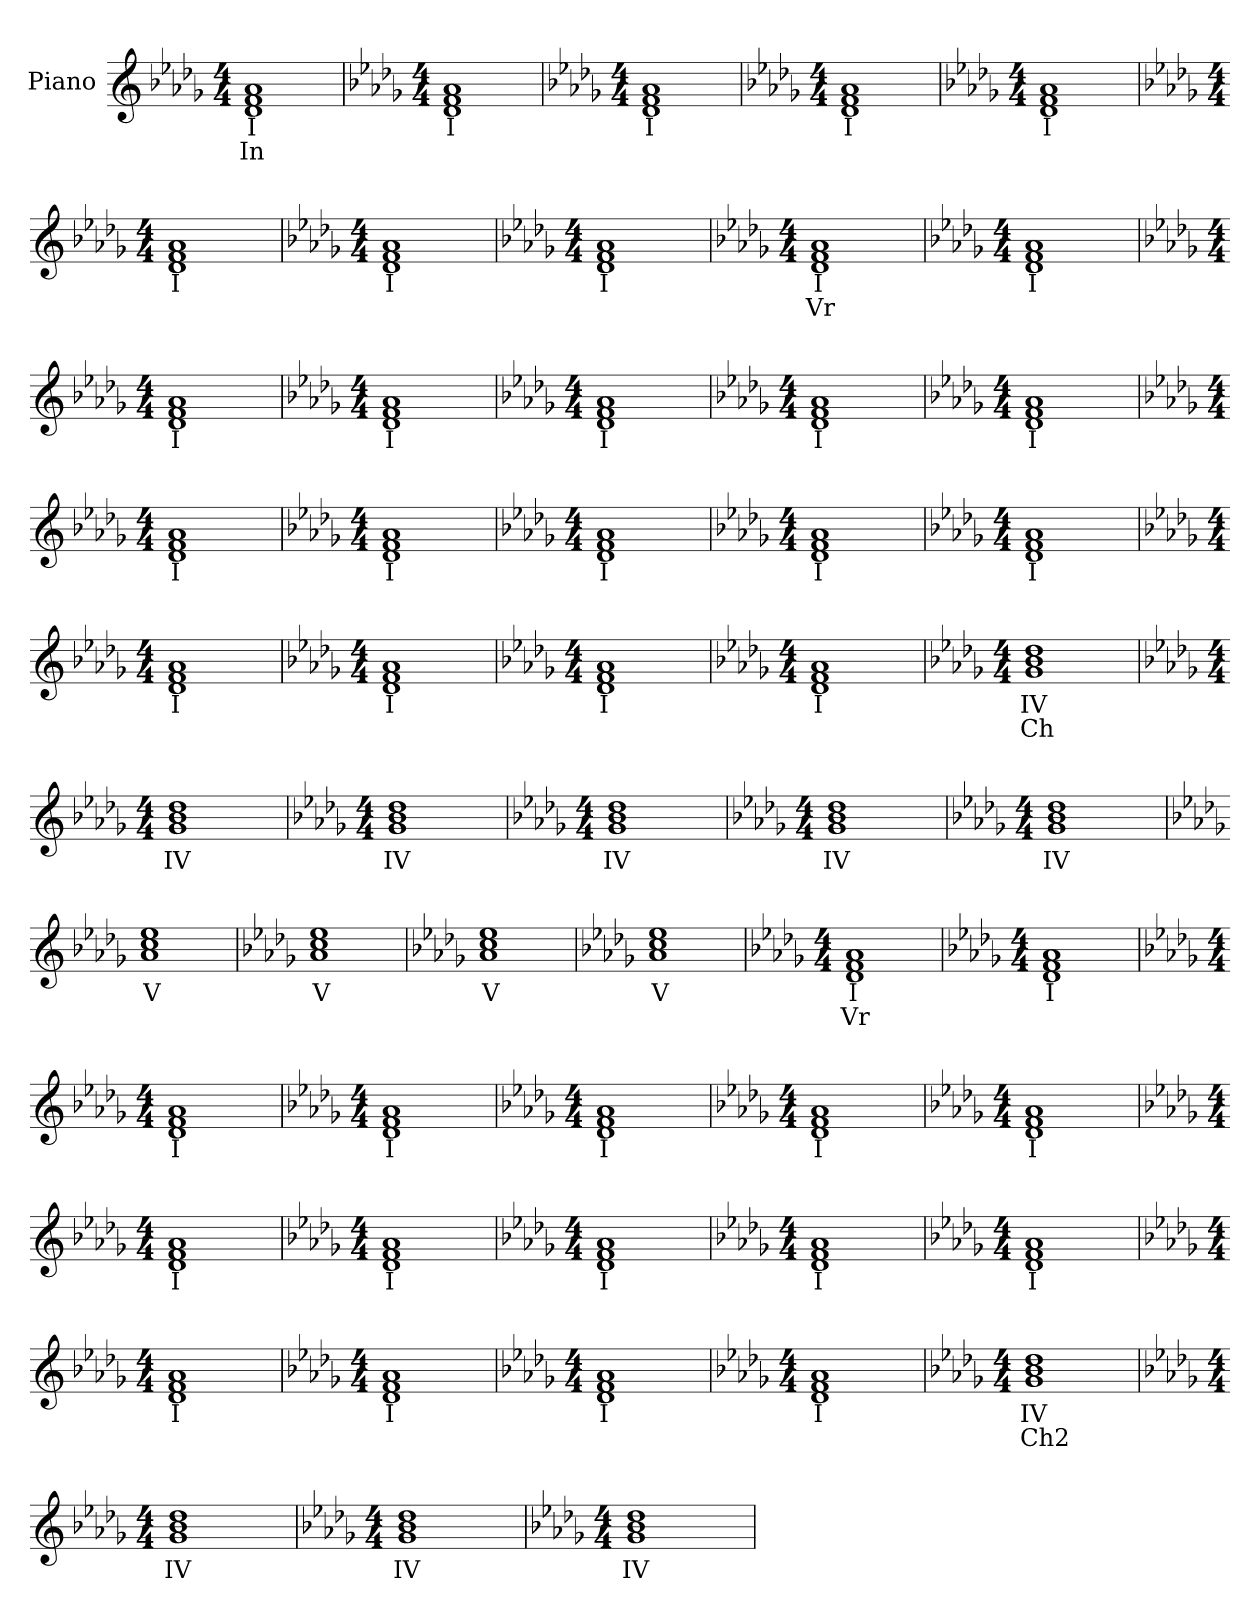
**kern	**text	**text
*part1	*part1	*part1
*staff1	*staff1	*staff1
*I"Piano	*	*
*I'Pno	*	*
*k[b-e-a-d-g-]	*	*
*D-:	*	*
*M4/4	*	*
=	=	=
1d- 1f 1a-	I	In
=	=	=
*k[b-e-a-d-g-]	*	*
*D-:	*	*
*M4/4	*	*
1d- 1f 1a-	I	.
=	=	=
*k[b-e-a-d-g-]	*	*
*D-:	*	*
*M4/4	*	*
1d- 1f 1a-	I	.
=	=	=
*k[b-e-a-d-g-]	*	*
*D-:	*	*
*M4/4	*	*
1d- 1f 1a-	I	.
=	=	=
*k[b-e-a-d-g-]	*	*
*D-:	*	*
*M4/4	*	*
1d- 1f 1a-	I	.
=	=	=
*k[b-e-a-d-g-]	*	*
*D-:	*	*
*M4/4	*	*
1d- 1f 1a-	I	.
=	=	=
*k[b-e-a-d-g-]	*	*
*D-:	*	*
*M4/4	*	*
1d- 1f 1a-	I	.
=	=	=
*k[b-e-a-d-g-]	*	*
*D-:	*	*
*M4/4	*	*
1d- 1f 1a-	I	.
=	=	=
*k[b-e-a-d-g-]	*	*
*D-:	*	*
*M4/4	*	*
1d- 1f 1a-	I	Vr
=	=	=
*k[b-e-a-d-g-]	*	*
*D-:	*	*
*M4/4	*	*
1d- 1f 1a-	I	.
=	=	=
*k[b-e-a-d-g-]	*	*
*D-:	*	*
*M4/4	*	*
1d- 1f 1a-	I	.
=	=	=
*k[b-e-a-d-g-]	*	*
*D-:	*	*
*M4/4	*	*
1d- 1f 1a-	I	.
=	=	=
*k[b-e-a-d-g-]	*	*
*D-:	*	*
*M4/4	*	*
1d- 1f 1a-	I	.
=	=	=
*k[b-e-a-d-g-]	*	*
*D-:	*	*
*M4/4	*	*
1d- 1f 1a-	I	.
=	=	=
*k[b-e-a-d-g-]	*	*
*D-:	*	*
*M4/4	*	*
1d- 1f 1a-	I	.
=	=	=
*k[b-e-a-d-g-]	*	*
*D-:	*	*
*M4/4	*	*
1d- 1f 1a-	I	.
=	=	=
*k[b-e-a-d-g-]	*	*
*D-:	*	*
*M4/4	*	*
1d- 1f 1a-	I	.
=	=	=
*k[b-e-a-d-g-]	*	*
*D-:	*	*
*M4/4	*	*
1d- 1f 1a-	I	.
=	=	=
*k[b-e-a-d-g-]	*	*
*D-:	*	*
*M4/4	*	*
1d- 1f 1a-	I	.
=	=	=
*k[b-e-a-d-g-]	*	*
*D-:	*	*
*M4/4	*	*
1d- 1f 1a-	I	.
=	=	=
*k[b-e-a-d-g-]	*	*
*D-:	*	*
*M4/4	*	*
1d- 1f 1a-	I	.
=	=	=
*k[b-e-a-d-g-]	*	*
*D-:	*	*
*M4/4	*	*
1d- 1f 1a-	I	.
=	=	=
*k[b-e-a-d-g-]	*	*
*D-:	*	*
*M4/4	*	*
1d- 1f 1a-	I	.
=	=	=
*k[b-e-a-d-g-]	*	*
*D-:	*	*
*M4/4	*	*
1d- 1f 1a-	I	.
=	=	=
*k[b-e-a-d-g-]	*	*
*D-:	*	*
*M4/4	*	*
1g- 1b- 1dd-	IV	Ch
=	=	=
*k[b-e-a-d-g-]	*	*
*D-:	*	*
*M4/4	*	*
1g- 1b- 1dd-	IV	.
=	=	=
*k[b-e-a-d-g-]	*	*
*D-:	*	*
*M4/4	*	*
1g- 1b- 1dd-	IV	.
=	=	=
*k[b-e-a-d-g-]	*	*
*D-:	*	*
*M4/4	*	*
1g- 1b- 1dd-	IV	.
=	=	=
*k[b-e-a-d-g-]	*	*
*D-:	*	*
*M4/4	*	*
1g- 1b- 1dd-	IV	.
=	=	=
*k[b-e-a-d-g-]	*	*
*D-:	*	*
*M4/4	*	*
1g- 1b- 1dd-	IV	.
=	=	=
*k[b-e-a-d-g-]	*	*
*D-:	*	*
1a- 1cc 1ee-	V	.
=	=	=
*k[b-e-a-d-g-]	*	*
*D-:	*	*
1a- 1cc 1ee-	V	.
=	=	=
*k[b-e-a-d-g-]	*	*
*D-:	*	*
1a- 1cc 1ee-	V	.
=	=	=
*k[b-e-a-d-g-]	*	*
*D-:	*	*
1a- 1cc 1ee-	V	.
=	=	=
*k[b-e-a-d-g-]	*	*
*D-:	*	*
*M4/4	*	*
1d- 1f 1a-	I	Vr
=	=	=
*k[b-e-a-d-g-]	*	*
*D-:	*	*
*M4/4	*	*
1d- 1f 1a-	I	.
=	=	=
*k[b-e-a-d-g-]	*	*
*D-:	*	*
*M4/4	*	*
1d- 1f 1a-	I	.
=	=	=
*k[b-e-a-d-g-]	*	*
*D-:	*	*
*M4/4	*	*
1d- 1f 1a-	I	.
=	=	=
*k[b-e-a-d-g-]	*	*
*D-:	*	*
*M4/4	*	*
1d- 1f 1a-	I	.
=	=	=
*k[b-e-a-d-g-]	*	*
*D-:	*	*
*M4/4	*	*
1d- 1f 1a-	I	.
=	=	=
*k[b-e-a-d-g-]	*	*
*D-:	*	*
*M4/4	*	*
1d- 1f 1a-	I	.
=	=	=
*k[b-e-a-d-g-]	*	*
*D-:	*	*
*M4/4	*	*
1d- 1f 1a-	I	.
=	=	=
*k[b-e-a-d-g-]	*	*
*D-:	*	*
*M4/4	*	*
1d- 1f 1a-	I	.
=	=	=
*k[b-e-a-d-g-]	*	*
*D-:	*	*
*M4/4	*	*
1d- 1f 1a-	I	.
=	=	=
*k[b-e-a-d-g-]	*	*
*D-:	*	*
*M4/4	*	*
1d- 1f 1a-	I	.
=	=	=
*k[b-e-a-d-g-]	*	*
*D-:	*	*
*M4/4	*	*
1d- 1f 1a-	I	.
=	=	=
*k[b-e-a-d-g-]	*	*
*D-:	*	*
*M4/4	*	*
1d- 1f 1a-	I	.
=	=	=
*k[b-e-a-d-g-]	*	*
*D-:	*	*
*M4/4	*	*
1d- 1f 1a-	I	.
=	=	=
*k[b-e-a-d-g-]	*	*
*D-:	*	*
*M4/4	*	*
1d- 1f 1a-	I	.
=	=	=
*k[b-e-a-d-g-]	*	*
*D-:	*	*
*M4/4	*	*
1d- 1f 1a-	I	.
=	=	=
*k[b-e-a-d-g-]	*	*
*D-:	*	*
*M4/4	*	*
1g- 1b- 1dd-	IV	Ch2
=	=	=
*k[b-e-a-d-g-]	*	*
*D-:	*	*
*M4/4	*	*
1g- 1b- 1dd-	IV	.
=	=	=
*k[b-e-a-d-g-]	*	*
*D-:	*	*
*M4/4	*	*
1g- 1b- 1dd-	IV	.
=	=	=
*k[b-e-a-d-g-]	*	*
*D-:	*	*
*M4/4	*	*
1g- 1b- 1dd-	IV	.
=	=	=
*-	*-	*-
